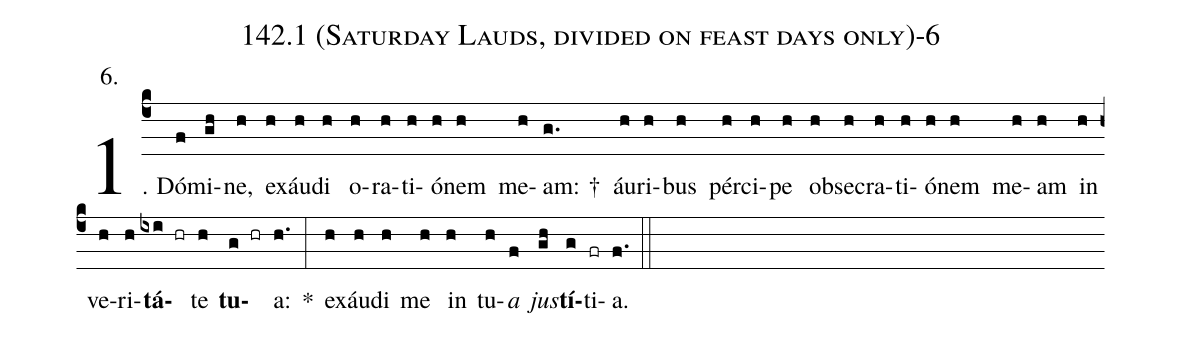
name: 142.1 (Saturday Lauds, divided on feast days only)-6;
annotation: 6.;
%%
(c4)1. Dó(f)mi(gh)ne,(h) ex(h)áu(h)di(h) o(h)ra(h)ti(h)ó(h)nem(h) me(h)am: †(g.) áu(h)ri(h)bus(h) pér(h)ci(h)pe(h) ob(h)se(h)cra(h)ti(h)ó(h)nem(h) me(h)am(h) in(h) ve(h)ri(h)<b>tá</b>(ixi hr)te(h) <b>tu</b>(g hr)a:(h.) *(:) ex(h)áu(h)di(h) me(h) in(h) tu(h)<i>a</i>(f) <i>jus</i>(gh)<b>tí</b>(g)ti(fr)a.(f.) (::)
